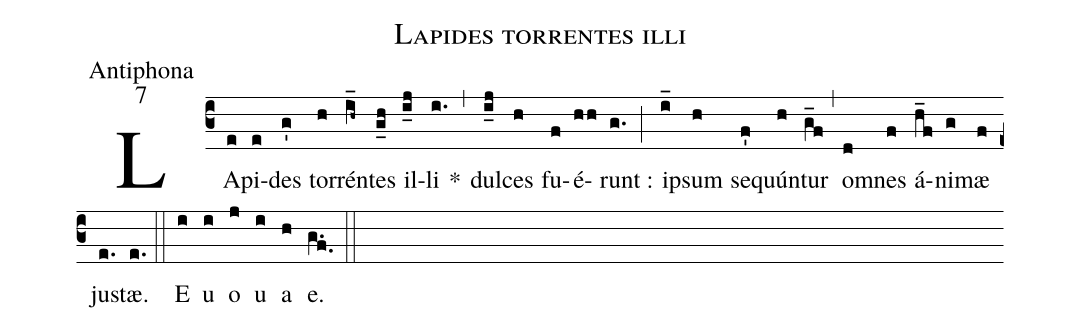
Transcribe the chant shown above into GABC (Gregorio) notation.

name:Lapides torrentes illi;
office-part:Antiphona;
mode:7;
%%
(c3) LA(e)pi(e)des(g') tor(h)rén(i_h~)tes(g_h) il(i_j)li(i.) *(,) dul(i_j)ces(h) fu(f)é(hh)runt :(g.) (;) i(i_)psum(h) se(f')quún(h)tur(g_f) (,) o(d)mnes(f) á(h_f)ni(g)mæ(f) ju(e.)stæ.(e.) (::) E(i) u(i) o(j) u(i) a(h) e.(g.f.) (::)
